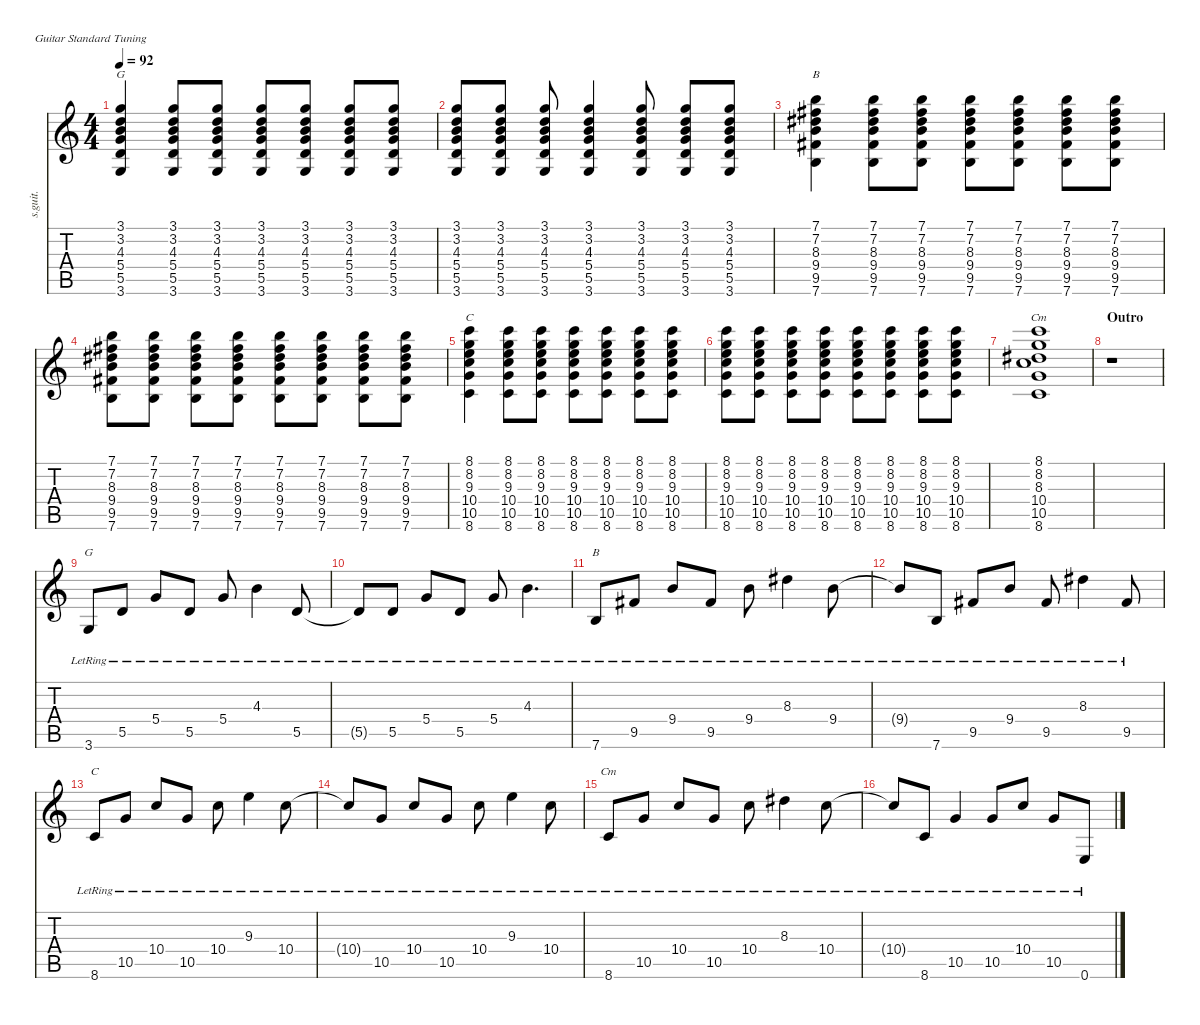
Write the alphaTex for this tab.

\defaultSystemsLayout 4
\hideDynamics
\bracketExtendMode nobrackets
\track ("Ed O'Brien - Guitar " "s.guit.") {instrument electricguitarclean}
\staff {score tabs}
\tuning (E4 B3 G3 D3 A2 E2)
\chord ("G" 3 1 2 2 0 x) {showdiagram false}
\chord ("B" 3 1 2 2 0 x) {showdiagram false}
\chord ("C" 3 1 2 2 0 x) {showdiagram false}
\chord ("Cm" 3 1 2 2 0 x) {showdiagram false}
\ts (4 4)
\tempo 92
\clef g2
\ks c
(3.1 3.2 4.3 5.4 5.5 3.6).4{ch "G" lyrics (0 "") lyrics (1 "") lyrics (2 "") lyrics (3 "") lyrics (4 "") dy mf} (3.1 3.2 4.3 5.4 5.5 3.6).8{lyrics (0 "") lyrics (1 "") lyrics (2 "") lyrics (3 "") lyrics (4 "")} (3.1 3.2 4.3 5.4 5.5 3.6).8{lyrics (0 "") lyrics (1 "") lyrics (2 "") lyrics (3 "") lyrics (4 "")} (3.1 3.2 4.3 5.4 5.5 3.6).8{lyrics (0 "") lyrics (1 "") lyrics (2 "") lyrics (3 "") lyrics (4 "")} (3.1 3.2 4.3 5.4 5.5 3.6).8{lyrics (0 "") lyrics (1 "") lyrics (2 "") lyrics (3 "") lyrics (4 "")} (3.1 3.2 4.3 5.4 5.5 3.6).8{lyrics (0 "") lyrics (1 "") lyrics (2 "") lyrics (3 "") lyrics (4 "")} (3.1 3.2 4.3 5.4 5.5 3.6).8{lyrics (0 "") lyrics (1 "") lyrics (2 "") lyrics (3 "") lyrics (4 "")} |
(3.1 3.2 4.3 5.4 5.5 3.6).8{lyrics (0 "") lyrics (1 "") lyrics (2 "") lyrics (3 "") lyrics (4 "")} (3.1 3.2 4.3 5.4 5.5 3.6).8{lyrics (0 "") lyrics (1 "") lyrics (2 "") lyrics (3 "") lyrics (4 "")} (3.1 3.2 4.3 5.4 5.5 3.6).8{lyrics (0 "") lyrics (1 "") lyrics (2 "") lyrics (3 "") lyrics (4 "")} (3.1 3.2 4.3 5.4 5.5 3.6).4{lyrics (0 "") lyrics (1 "") lyrics (2 "") lyrics (3 "") lyrics (4 "")} (3.1 3.2 4.3 5.4 5.5 3.6).8{lyrics (0 "") lyrics (1 "") lyrics (2 "") lyrics (3 "") lyrics (4 "")} (3.1 3.2 4.3 5.4 5.5 3.6).8{lyrics (0 "") lyrics (1 "") lyrics (2 "") lyrics (3 "") lyrics (4 "")} (3.1 3.2 4.3 5.4 5.5 3.6).8{lyrics (0 "") lyrics (1 "") lyrics (2 "") lyrics (3 "") lyrics (4 "")} |
(7.1 7.2{acc #} 8.3{acc #} 9.4 9.5{acc #} 7.6).4{ch "B" lyrics (0 "") lyrics (1 "") lyrics (2 "") lyrics (3 "") lyrics (4 "")} (7.1 7.2{acc #} 8.3{acc #} 9.4 9.5{acc #} 7.6).8{lyrics (0 "") lyrics (1 "") lyrics (2 "") lyrics (3 "") lyrics (4 "")} (7.1 7.2{acc #} 8.3{acc #} 9.4 9.5{acc #} 7.6).8{lyrics (0 "") lyrics (1 "") lyrics (2 "") lyrics (3 "") lyrics (4 "")} (7.1 7.2{acc #} 8.3{acc #} 9.4 9.5{acc #} 7.6).8{lyrics (0 "") lyrics (1 "") lyrics (2 "") lyrics (3 "") lyrics (4 "")} (7.1 7.2{acc #} 8.3{acc #} 9.4 9.5{acc #} 7.6).8{lyrics (0 "") lyrics (1 "") lyrics (2 "") lyrics (3 "") lyrics (4 "")} (7.1 7.2{acc #} 8.3{acc #} 9.4 9.5{acc #} 7.6).8{lyrics (0 "") lyrics (1 "") lyrics (2 "") lyrics (3 "") lyrics (4 "")} (7.1 7.2{acc #} 8.3{acc #} 9.4 9.5{acc #} 7.6).8{lyrics (0 "") lyrics (1 "") lyrics (2 "") lyrics (3 "") lyrics (4 "")} |
(7.1 7.2{acc #} 8.3{acc #} 9.4 9.5{acc #} 7.6).8{lyrics (0 "") lyrics (1 "") lyrics (2 "") lyrics (3 "") lyrics (4 "")} (7.1 7.2{acc #} 8.3{acc #} 9.4 9.5{acc #} 7.6).8{lyrics (0 "") lyrics (1 "") lyrics (2 "") lyrics (3 "") lyrics (4 "")} (7.1 7.2{acc #} 8.3{acc #} 9.4 9.5{acc #} 7.6).8{lyrics (0 "") lyrics (1 "") lyrics (2 "") lyrics (3 "") lyrics (4 "")} (7.1 7.2{acc #} 8.3{acc #} 9.4 9.5{acc #} 7.6).8{lyrics (0 "") lyrics (1 "") lyrics (2 "") lyrics (3 "") lyrics (4 "")} (7.1 7.2{acc #} 8.3{acc #} 9.4 9.5{acc #} 7.6).8{lyrics (0 "") lyrics (1 "") lyrics (2 "") lyrics (3 "") lyrics (4 "")} (7.1 7.2{acc #} 8.3{acc #} 9.4 9.5{acc #} 7.6).8{lyrics (0 "") lyrics (1 "") lyrics (2 "") lyrics (3 "") lyrics (4 "")} (7.1 7.2{acc #} 8.3{acc #} 9.4 9.5{acc #} 7.6).8{lyrics (0 "") lyrics (1 "") lyrics (2 "") lyrics (3 "") lyrics (4 "")} (7.1 7.2{acc #} 8.3{acc #} 9.4 9.5{acc #} 7.6).8{lyrics (0 "") lyrics (1 "") lyrics (2 "") lyrics (3 "") lyrics (4 "")} |
(8.1 8.2 9.3 10.4 10.5 8.6).4{ch "C" lyrics (0 "") lyrics (1 "") lyrics (2 "") lyrics (3 "") lyrics (4 "")} (8.1 8.2 9.3 10.4 10.5 8.6).8{lyrics (0 "") lyrics (1 "") lyrics (2 "") lyrics (3 "") lyrics (4 "")} (8.1 8.2 9.3 10.4 10.5 8.6).8{lyrics (0 "") lyrics (1 "") lyrics (2 "") lyrics (3 "") lyrics (4 "")} (8.1 8.2 9.3 10.4 10.5 8.6).8{lyrics (0 "") lyrics (1 "") lyrics (2 "") lyrics (3 "") lyrics (4 "")} (8.1 8.2 9.3 10.4 10.5 8.6).8{lyrics (0 "") lyrics (1 "") lyrics (2 "") lyrics (3 "") lyrics (4 "")} (8.1 8.2 9.3 10.4 10.5 8.6).8{lyrics (0 "") lyrics (1 "") lyrics (2 "") lyrics (3 "") lyrics (4 "")} (8.1 8.2 9.3 10.4 10.5 8.6).8{lyrics (0 "") lyrics (1 "") lyrics (2 "") lyrics (3 "") lyrics (4 "")} |
(8.1 8.2 9.3 10.4 10.5 8.6).8{lyrics (0 "") lyrics (1 "") lyrics (2 "") lyrics (3 "") lyrics (4 "")} (8.1 8.2 9.3 10.4 10.5 8.6).8{lyrics (0 "") lyrics (1 "") lyrics (2 "") lyrics (3 "") lyrics (4 "")} (8.1 8.2 9.3 10.4 10.5 8.6).8{lyrics (0 "") lyrics (1 "") lyrics (2 "") lyrics (3 "") lyrics (4 "")} (8.1 8.2 9.3 10.4 10.5 8.6).8{lyrics (0 "") lyrics (1 "") lyrics (2 "") lyrics (3 "") lyrics (4 "")} (8.1 8.2 9.3 10.4 10.5 8.6).8{lyrics (0 "") lyrics (1 "") lyrics (2 "") lyrics (3 "") lyrics (4 "")} (8.1 8.2 9.3 10.4 10.5 8.6).8{lyrics (0 "") lyrics (1 "") lyrics (2 "") lyrics (3 "") lyrics (4 "")} (8.1 8.2 9.3 10.4 10.5 8.6).8{lyrics (0 "") lyrics (1 "") lyrics (2 "") lyrics (3 "") lyrics (4 "")} (8.1 8.2 9.3 10.4 10.5 8.6).8{lyrics (0 "") lyrics (1 "") lyrics (2 "") lyrics (3 "") lyrics (4 "")} |
(8.1 8.2 8.3{acc #} 10.4 10.5 8.6).1{ch "Cm" lyrics (0 "") lyrics (1 "") lyrics (2 "") lyrics (3 "") lyrics (4 "")} |
\section ("" "Outro")
r.1 |
3.6{lr}.8{ch "G" lyrics (0 "") lyrics (1 "") lyrics (2 "") lyrics (3 "") lyrics (4 "")} 5.5{lr}.8{lyrics (0 "") lyrics (1 "") lyrics (2 "") lyrics (3 "") lyrics (4 "")} 5.4{lr}.8{lyrics (0 "") lyrics (1 "") lyrics (2 "") lyrics (3 "") lyrics (4 "")} 5.5{lr}.8{lyrics (0 "") lyrics (1 "") lyrics (2 "") lyrics (3 "") lyrics (4 "")} 5.4{lr}.8{lyrics (0 "") lyrics (1 "") lyrics (2 "") lyrics (3 "") lyrics (4 "")} 4.3{lr}.4{lyrics (0 "") lyrics (1 "") lyrics (2 "") lyrics (3 "") lyrics (4 "")} 5.5{lr}.8{lyrics (0 "") lyrics (1 "") lyrics (2 "") lyrics (3 "") lyrics (4 "")} |
5.5{lr t}.8{lyrics (0 "") lyrics (1 "") lyrics (2 "") lyrics (3 "") lyrics (4 "")} 5.5{lr}.8{lyrics (0 "") lyrics (1 "") lyrics (2 "") lyrics (3 "") lyrics (4 "")} 5.4{lr}.8{lyrics (0 "") lyrics (1 "") lyrics (2 "") lyrics (3 "") lyrics (4 "")} 5.5{lr}.8{lyrics (0 "") lyrics (1 "") lyrics (2 "") lyrics (3 "") lyrics (4 "")} 5.4{lr}.8{lyrics (0 "") lyrics (1 "") lyrics (2 "") lyrics (3 "") lyrics (4 "")} 4.3{lr}.4{d lyrics (0 "") lyrics (1 "") lyrics (2 "") lyrics (3 "") lyrics (4 "")} |
7.6{lr}.8{ch "B" lyrics (0 "") lyrics (1 "") lyrics (2 "") lyrics (3 "") lyrics (4 "")} 9.5{lr acc #}.8{lyrics (0 "") lyrics (1 "") lyrics (2 "") lyrics (3 "") lyrics (4 "")} 9.4{lr}.8{lyrics (0 "") lyrics (1 "") lyrics (2 "") lyrics (3 "") lyrics (4 "")} 9.5{lr acc #}.8{lyrics (0 "") lyrics (1 "") lyrics (2 "") lyrics (3 "") lyrics (4 "")} 9.4{lr}.8{lyrics (0 "") lyrics (1 "") lyrics (2 "") lyrics (3 "") lyrics (4 "")} 8.3{lr acc #}.4{lyrics (0 "") lyrics (1 "") lyrics (2 "") lyrics (3 "") lyrics (4 "")} 9.4{lr}.8{lyrics (0 "") lyrics (1 "") lyrics (2 "") lyrics (3 "") lyrics (4 "")} |
9.4{lr t}.8{lyrics (0 "") lyrics (1 "") lyrics (2 "") lyrics (3 "") lyrics (4 "")} 7.6{lr}.8{lyrics (0 "") lyrics (1 "") lyrics (2 "") lyrics (3 "") lyrics (4 "")} 9.5{lr acc #}.8{lyrics (0 "") lyrics (1 "") lyrics (2 "") lyrics (3 "") lyrics (4 "")} 9.4{lr}.8{lyrics (0 "") lyrics (1 "") lyrics (2 "") lyrics (3 "") lyrics (4 "")} 9.5{lr acc #}.8{lyrics (0 "") lyrics (1 "") lyrics (2 "") lyrics (3 "") lyrics (4 "")} 8.3{lr acc #}.4{lyrics (0 "") lyrics (1 "") lyrics (2 "") lyrics (3 "") lyrics (4 "")} 9.5{lr acc #}.8{lyrics (0 "") lyrics (1 "") lyrics (2 "") lyrics (3 "") lyrics (4 "")} |
8.6{lr}.8{ch "C" lyrics (0 "") lyrics (1 "") lyrics (2 "") lyrics (3 "") lyrics (4 "")} 10.5{lr}.8{lyrics (0 "") lyrics (1 "") lyrics (2 "") lyrics (3 "") lyrics (4 "")} 10.4{lr}.8{lyrics (0 "") lyrics (1 "") lyrics (2 "") lyrics (3 "") lyrics (4 "")} 10.5{lr}.8{lyrics (0 "") lyrics (1 "") lyrics (2 "") lyrics (3 "") lyrics (4 "")} 10.4{lr}.8{lyrics (0 "") lyrics (1 "") lyrics (2 "") lyrics (3 "") lyrics (4 "")} 9.3{lr}.4{lyrics (0 "") lyrics (1 "") lyrics (2 "") lyrics (3 "") lyrics (4 "")} 10.4{lr}.8{lyrics (0 "") lyrics (1 "") lyrics (2 "") lyrics (3 "") lyrics (4 "")} |
10.4{lr t}.8{lyrics (0 "") lyrics (1 "") lyrics (2 "") lyrics (3 "") lyrics (4 "")} 10.5{lr}.8{lyrics (0 "") lyrics (1 "") lyrics (2 "") lyrics (3 "") lyrics (4 "")} 10.4{lr}.8{lyrics (0 "") lyrics (1 "") lyrics (2 "") lyrics (3 "") lyrics (4 "")} 10.5{lr}.8{lyrics (0 "") lyrics (1 "") lyrics (2 "") lyrics (3 "") lyrics (4 "")} 10.4{lr}.8{lyrics (0 "") lyrics (1 "") lyrics (2 "") lyrics (3 "") lyrics (4 "")} 9.3{lr}.4{lyrics (0 "") lyrics (1 "") lyrics (2 "") lyrics (3 "") lyrics (4 "")} 10.4{lr}.8{lyrics (0 "") lyrics (1 "") lyrics (2 "") lyrics (3 "") lyrics (4 "")} |
8.6{lr}.8{ch "Cm" lyrics (0 "") lyrics (1 "") lyrics (2 "") lyrics (3 "") lyrics (4 "")} 10.5{lr}.8{lyrics (0 "") lyrics (1 "") lyrics (2 "") lyrics (3 "") lyrics (4 "")} 10.4{lr}.8{lyrics (0 "") lyrics (1 "") lyrics (2 "") lyrics (3 "") lyrics (4 "")} 10.5{lr}.8{lyrics (0 "") lyrics (1 "") lyrics (2 "") lyrics (3 "") lyrics (4 "")} 10.4{lr}.8{lyrics (0 "") lyrics (1 "") lyrics (2 "") lyrics (3 "") lyrics (4 "")} 8.3{lr acc #}.4{lyrics (0 "") lyrics (1 "") lyrics (2 "") lyrics (3 "") lyrics (4 "")} 10.4{lr}.8{lyrics (0 "") lyrics (1 "") lyrics (2 "") lyrics (3 "") lyrics (4 "")} |
10.4{lr t}.8{lyrics (0 "") lyrics (1 "") lyrics (2 "") lyrics (3 "") lyrics (4 "")} 8.6{lr}.8{lyrics (0 "") lyrics (1 "") lyrics (2 "") lyrics (3 "") lyrics (4 "")} 10.5{lr}.4{lyrics (0 "") lyrics (1 "") lyrics (2 "") lyrics (3 "") lyrics (4 "")} 10.5{lr}.8{lyrics (0 "") lyrics (1 "") lyrics (2 "") lyrics (3 "") lyrics (4 "")} 10.4{lr}.8{lyrics (0 "") lyrics (1 "") lyrics (2 "") lyrics (3 "") lyrics (4 "")} 10.5{lr}.8{lyrics (0 "") lyrics (1 "") lyrics (2 "") lyrics (3 "") lyrics (4 "")} 0.6{lr}.8{lyrics (0 "") lyrics (1 "") lyrics (2 "") lyrics (3 "") lyrics (4 "")}
